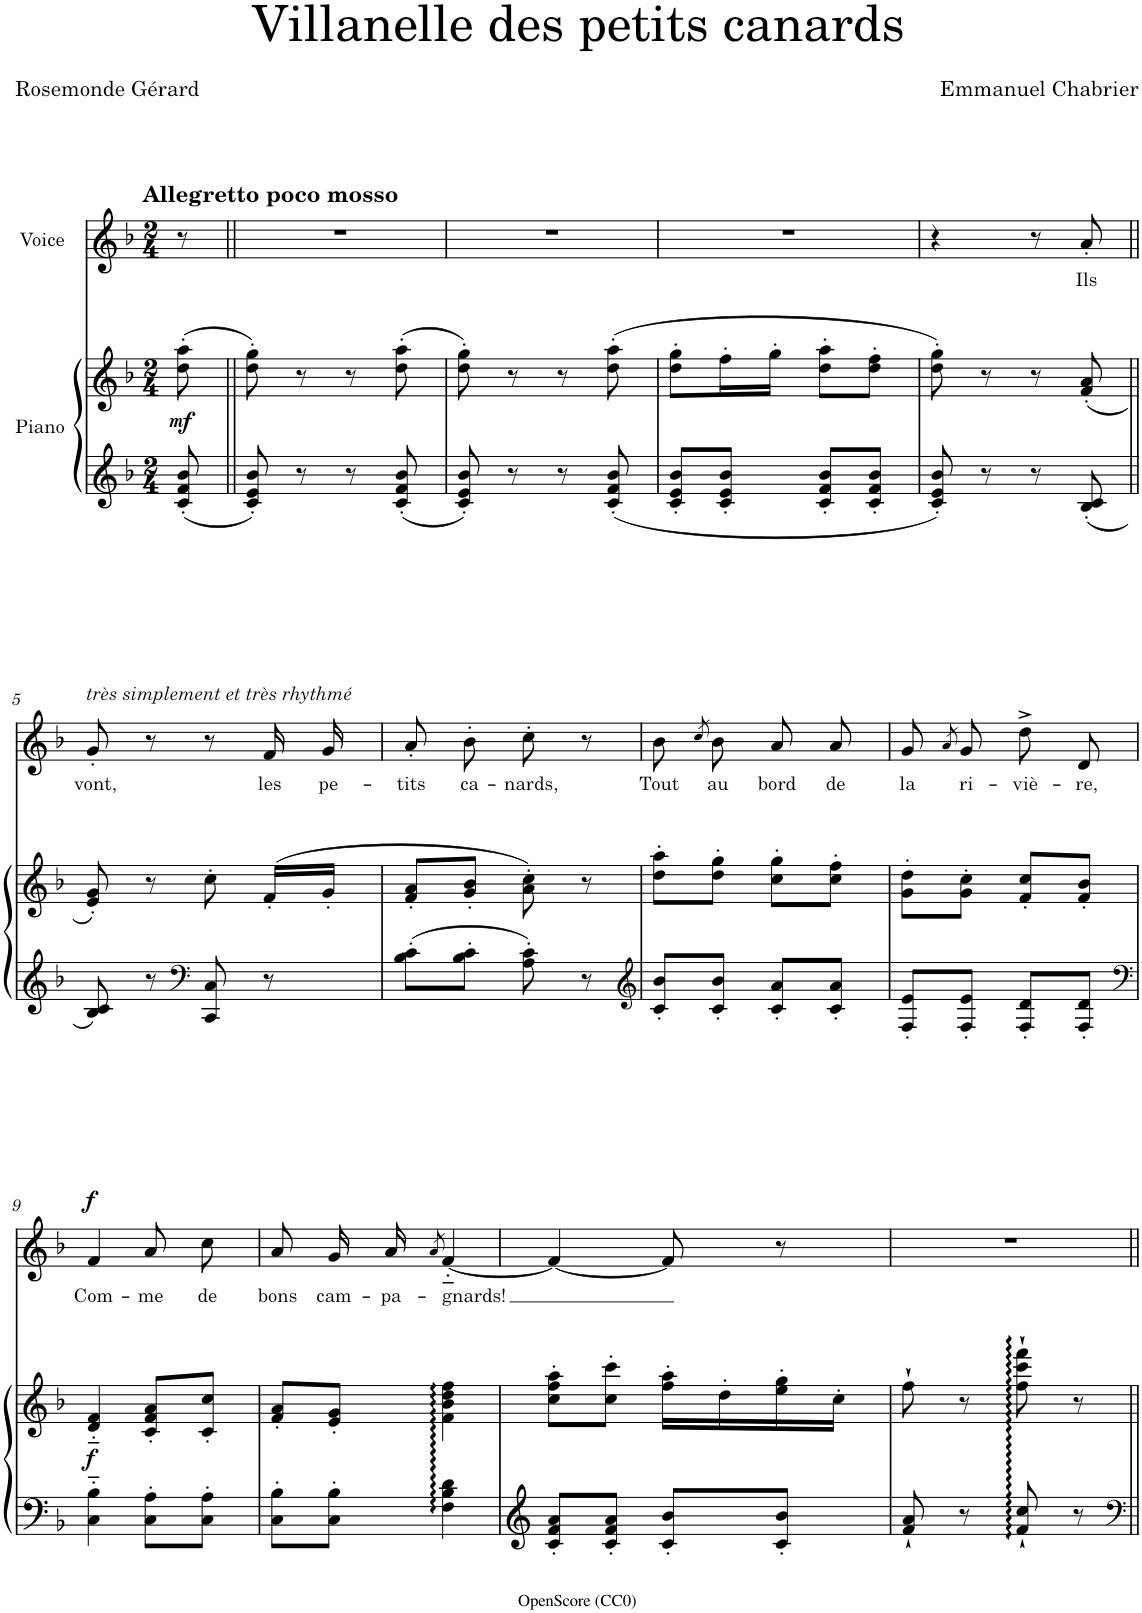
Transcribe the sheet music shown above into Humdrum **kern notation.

**kern	**kern	**dynam	**kern	**text	**dynam
*part2	*part2	*part2	*part1	*part1	*part1
*staff3	*staff2	*staff2/3	*staff1	*staff1	*staff1
*I"Piano	*	*	*I"Voice	*	*
*I'Pno	*	*	*	*	*
*clefG2	*clefG2	*	*clefG2	*	*
*k[b-]	*k[b-]	*	*k[b-]	*	*
*M2/4	*M2/4	*	*M2/4	*	*
=	=	=	=	=	=
!	!	!	!LO:TX:a:B:t=Allegretto poco mosso	!	!
!	!	!LO:DY:b	!	!	!
8c/' 8f/' 8b-/'	(8dd\' 8aa\'	mf	8r	.	.
=1||	=1||	=1||	=1||	=1||	=1||
8c/' 8e/' 8b-/'	8dd\' 8gg\')	.	2r	.	.
8r	8r	.	.	.	.
8r	8r	.	.	.	.
8c/' 8f/' 8b-/'	(8dd\' 8aa\'	.	.	.	.
=2	=2	=2	=2	=2	=2
8c/' 8e/' 8b-/'	8dd\' 8gg\')	.	2r	.	.
8r	8r	.	.	.	.
8r	8r	.	.	.	.
8c/' 8f/' 8b-/'	(8dd\' 8aa\'	.	.	.	.
=3	=3	=3	=3	=3	=3
8c/' 8e/' 8b-/'L	8dd\' 8gg\'L	.	2r	.	.
8c/' 8e/' 8b-/'J	16ff'\L	.	.	.	.
.	16gg'\JJ	.	.	.	.
8c/' 8f/' 8b-/'L	8dd\' 8aa\'L	.	.	.	.
8c/' 8f/' 8b-/'J	8dd\' 8ff\'J	.	.	.	.
=4	=4	=4	=4	=4	=4
8c/' 8e/' 8b-/'	8dd\' 8gg\')	.	4r	.	.
8r	8r	.	.	.	.
8r	8r	.	8r	.	.
!	!	!	!	!LO:LY:b	!
8B-/' 8c/'	(8f/' 8a/'	.	8a'/	Ils	.
!!LO:LB:g=z
=5||	=5||	=5||	=5||	=5||	=5||
!	!	!	!LO:TX:a:i:t=très simplement et très rhythmé	!	!
!	!	!	!	!LO:LY:b	!
8B-/ 8c/	8e/' 8g/')	.	8g'/	vont,	.
8r	8r	.	8r	.	.
*clefF4	*	*	*	*	*
8CC/ 8C/	8cc'\	.	8r	.	.
!	!	!	!	!LO:LY:b	!
8r	(16f'/LL	.	16f/LL	les	.
!	!	!	!	!LO:LY:b	!
.	16g'/JJ	.	16g/JJ	pe-	.
=6	=6	=6	=6	=6	=6
!	!	!	!	!LO:LY:b	!
8B-\' 8c\'L	8f/' 8a/'L	.	8a'/L	-tits	.
!	!	!	!	!LO:LY:b	!
8B-\' 8c\'J	8g/' 8b-/'J	.	8b-'/J	ca-	.
!	!	!	!	!LO:LY:b	!
8A\' 8c\'	8a\' 8cc\')	.	8cc'\	-nards,	.
8r	8r	.	8r	.	.
=7	=7	=7	=7	=7	=7
*clefG2	*	*	*	*	*
!	!	!	!	!LO:LY:b	!
8c/' 8b-/'L	8dd\' 8aa\'L	.	8b-\L	Tout	.
.	.	.	8qcc\	.	.
!	!	!	!	!LO:LY:b	!
8c/' 8b-/'J	8dd\' 8gg\'J	.	8b-\J	au	.
!	!	!	!	!LO:LY:b	!
8c/' 8a/'L	8cc\' 8gg\'L	.	8a/L	bord	.
!	!	!	!	!LO:LY:b	!
8c/' 8a/'J	8cc\' 8ff\'J	.	8a/J	de	.
=8	=8	=8	=8	=8	=8
!	!	!	!	!LO:LY:b	!
8F/' 8e/'L	8g\' 8dd\'L	.	8g/L	la	.
.	.	.	8qa/	.	.
!	!	!	!	!LO:LY:b	!
8F/' 8e/'J	8g\' 8cc\'J	.	8g/J	ri-	.
!	!	!	!	!LO:LY:b	!
8F/' 8d/'L	8f/' 8cc/'L	.	8dd^/L	-viè-	.
!	!	!	!	!LO:LY:b	!
8F/' 8d/'J	8f/' 8b-/'J	.	8d/J	-re,	.
!!LO:LB:g=z
=9	=9	=9	=9	=9	=9
*clefF4	*	*	*	*	*
!	!	!LO:DY:b	!	!LO:LY:b	!LO:DY:a
4C\'~ 4B-\'~	4d/'~ 4f/'~	f	4f/	Com-	f
!	!	!	!	!LO:LY:b	!
8C\' 8A\'L	8c/' 8f/' 8a/'L	.	8a\L	-me	.
!	!	!	!	!LO:LY:b	!
8C\' 8A\'J	8c/' 8cc/'J	.	8cc\J	de	.
=10	=10	=10	=10	=10	=10
!	!	!	!	!LO:LY:b	!
8C\' 8B-\'L	8f/' 8a/'L	.	8a/L	bons	.
!	!	!	!	!LO:LY:b	!
8C\' 8B-\'J	8e/' 8g/'J	.	16g/L	cam-	.
!	!	!	!	!LO:LY:b	!
.	.	.	16a/JJ	-pa-	.
.	.	.	8qa/	.	.
!	!	!	!	!LO:LY:b	!
4F\ 4B-\ 4d\	4f\ 4b-\ 4dd\ 4ff\	.	[4f'~/	-gnards!	.
=11	=11	=11	=11	=11	=11
8c/' 8f/' 8a/'L	8cc\' 8ff\' 8aa\'L	.	4f/_	.	.
8c/' 8f/' 8a/'J	8cc\' 8ccc\'J	.	.	.	.
8c/' 8b-/'L	16ff\' 16aa\'LL	.	8f/]	.	.
.	16dd'\	.	.	.	.
8c/' 8b-/'J	16ee\' 16gg\'	.	8r	.	.
.	16cc'\JJ	.	.	.	.
=12	=12	=12	=12	=12	=12
8f/` 8a/`	8ff`\	.	2r	.	.
8r	8r	.	.	.	.
8f/` 8cc/`	8ff\` 8ccc\` 8fff\`	.	.	.	.
8r	8r	.	.	.	.
=||	=||	=||	=||	=||	=||
*-	*-	*-	*-	*-	*-
